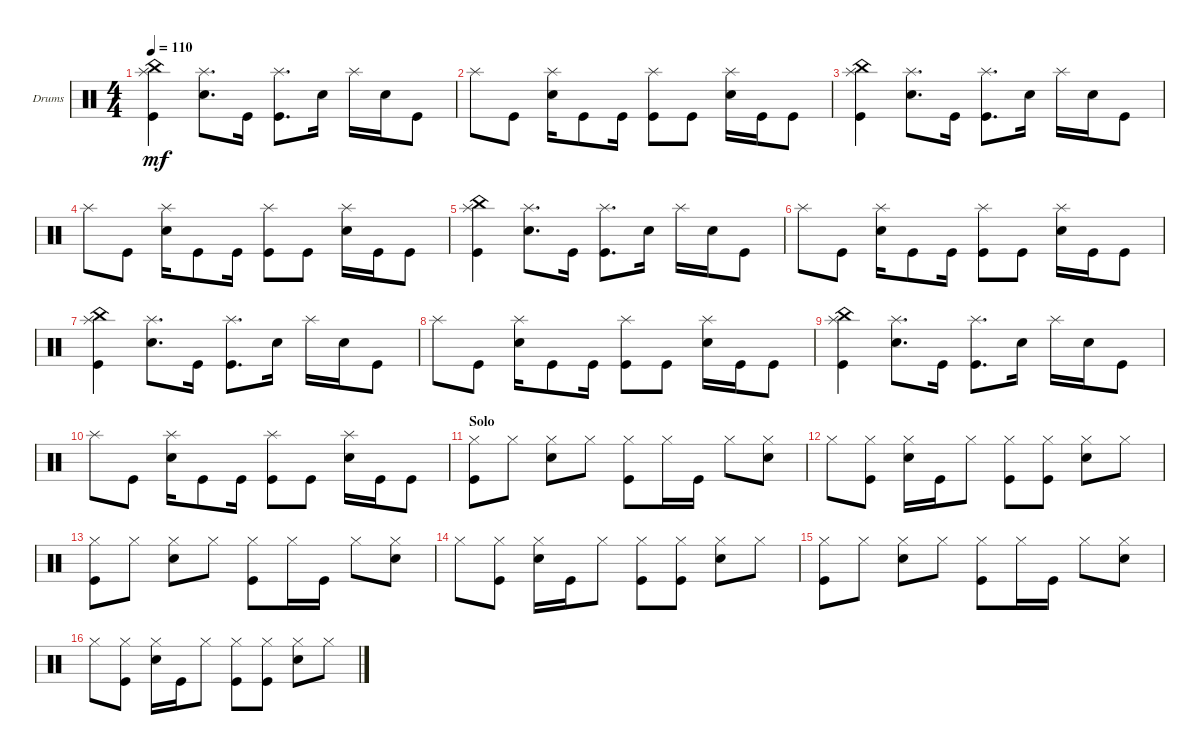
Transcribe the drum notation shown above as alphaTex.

\defaultSystemsLayout 4
\bracketExtendMode groupsimilarinstruments
\firstSystemTrackNameOrientation horizontal
\otherSystemsTrackNameOrientation horizontal
\track ("Drumkit" "Drums") {instrument percussion}
\staff {score}
\articulation defaults
\ts (4 4)
\tempo 110
\clef neutral
\ks c
("Kick (hit)" "China (hit)" "Splash (hit)").4{dy mf} ("Snare (hit) 2" "Splash (hit)").8{d} "Kick (hit)".16 ("Kick (hit)" "Splash (hit)").8{d} "Snare (hit) 2".16 "Splash (hit)".16 "Snare (hit) 2".16 "Kick (hit)".8 |
"Splash (hit)".8 "Kick (hit)".8 ("Snare (hit) 2" "Splash (hit)").16 "Kick (hit)".8 "Kick (hit)".16 ("Kick (hit)" "Splash (hit)").8 "Kick (hit)".8 ("Snare (hit) 2" "Splash (hit)").16 "Kick (hit)".16 "Kick (hit)".8 |
("Kick (hit)" "China (hit)" "Splash (hit)").4 ("Snare (hit) 2" "Splash (hit)").8{d} "Kick (hit)".16 ("Kick (hit)" "Splash (hit)").8{d} "Snare (hit) 2".16 "Splash (hit)".16 "Snare (hit) 2".16 "Kick (hit)".8 |
"Splash (hit)".8 "Kick (hit)".8 ("Snare (hit) 2" "Splash (hit)").16 "Kick (hit)".8 "Kick (hit)".16 ("Kick (hit)" "Splash (hit)").8 "Kick (hit)".8 ("Snare (hit) 2" "Splash (hit)").16 "Kick (hit)".16 "Kick (hit)".8 |
("Kick (hit)" "China (hit)" "Splash (hit)").4 ("Snare (hit) 2" "Splash (hit)").8{d} "Kick (hit)".16 ("Kick (hit)" "Splash (hit)").8{d} "Snare (hit) 2".16 "Splash (hit)".16 "Snare (hit) 2".16 "Kick (hit)".8 |
"Splash (hit)".8 "Kick (hit)".8 ("Snare (hit) 2" "Splash (hit)").16 "Kick (hit)".8 "Kick (hit)".16 ("Kick (hit)" "Splash (hit)").8 "Kick (hit)".8 ("Snare (hit) 2" "Splash (hit)").16 "Kick (hit)".16 "Kick (hit)".8 |
("Kick (hit)" "China (hit)" "Splash (hit)").4 ("Snare (hit) 2" "Splash (hit)").8{d} "Kick (hit)".16 ("Kick (hit)" "Splash (hit)").8{d} "Snare (hit) 2".16 "Splash (hit)".16 "Snare (hit) 2".16 "Kick (hit)".8 |
"Splash (hit)".8 "Kick (hit)".8 ("Snare (hit) 2" "Splash (hit)").16 "Kick (hit)".8 "Kick (hit)".16 ("Kick (hit)" "Splash (hit)").8 "Kick (hit)".8 ("Snare (hit) 2" "Splash (hit)").16 "Kick (hit)".16 "Kick (hit)".8 |
("Kick (hit)" "China (hit)" "Splash (hit)").4 ("Snare (hit) 2" "Splash (hit)").8{d} "Kick (hit)".16 ("Kick (hit)" "Splash (hit)").8{d} "Snare (hit) 2".16 "Splash (hit)".16 "Snare (hit) 2".16 "Kick (hit)".8 |
"Splash (hit)".8 "Kick (hit)".8 ("Snare (hit) 2" "Splash (hit)").16 "Kick (hit)".8 "Kick (hit)".16 ("Kick (hit)" "Splash (hit)").8 "Kick (hit)".8 ("Snare (hit) 2" "Splash (hit)").16 "Kick (hit)".16 "Kick (hit)".8 |
\section ("" "Solo")
("Hi-Hat (closed)" "Kick (hit)").8 "Hi-Hat (closed)".8 ("Hi-Hat (closed)" "Snare (hit) 2").8 "Hi-Hat (closed)".8 ("Hi-Hat (closed)" "Kick (hit)").8 "Hi-Hat (closed)".16 "Kick (hit)".16 "Hi-Hat (closed)".8 ("Hi-Hat (closed)" "Snare (hit) 2").8 |
"Hi-Hat (closed)".8 ("Hi-Hat (closed)" "Kick (hit)").8 ("Hi-Hat (closed)" "Snare (hit) 2").16 "Kick (hit)".16 "Hi-Hat (closed)".8 ("Hi-Hat (closed)" "Kick (hit)").8 ("Hi-Hat (closed)" "Kick (hit)").8 ("Hi-Hat (closed)" "Snare (hit) 2").8 "Hi-Hat (closed)".8 |
("Hi-Hat (closed)" "Kick (hit)").8 "Hi-Hat (closed)".8 ("Hi-Hat (closed)" "Snare (hit) 2").8 "Hi-Hat (closed)".8 ("Hi-Hat (closed)" "Kick (hit)").8 "Hi-Hat (closed)".16 "Kick (hit)".16 "Hi-Hat (closed)".8 ("Hi-Hat (closed)" "Snare (hit) 2").8 |
"Hi-Hat (closed)".8 ("Hi-Hat (closed)" "Kick (hit)").8 ("Hi-Hat (closed)" "Snare (hit) 2").16 "Kick (hit)".16 "Hi-Hat (closed)".8 ("Hi-Hat (closed)" "Kick (hit)").8 ("Hi-Hat (closed)" "Kick (hit)").8 ("Hi-Hat (closed)" "Snare (hit) 2").8 "Hi-Hat (closed)".8 |
("Hi-Hat (closed)" "Kick (hit)").8 "Hi-Hat (closed)".8 ("Hi-Hat (closed)" "Snare (hit) 2").8 "Hi-Hat (closed)".8 ("Hi-Hat (closed)" "Kick (hit)").8 "Hi-Hat (closed)".16 "Kick (hit)".16 "Hi-Hat (closed)".8 ("Hi-Hat (closed)" "Snare (hit) 2").8 |
"Hi-Hat (closed)".8 ("Hi-Hat (closed)" "Kick (hit)").8 ("Hi-Hat (closed)" "Snare (hit) 2").16 "Kick (hit)".16 "Hi-Hat (closed)".8 ("Hi-Hat (closed)" "Kick (hit)").8 ("Hi-Hat (closed)" "Kick (hit)").8 ("Hi-Hat (closed)" "Snare (hit) 2").8 "Hi-Hat (closed)".8
